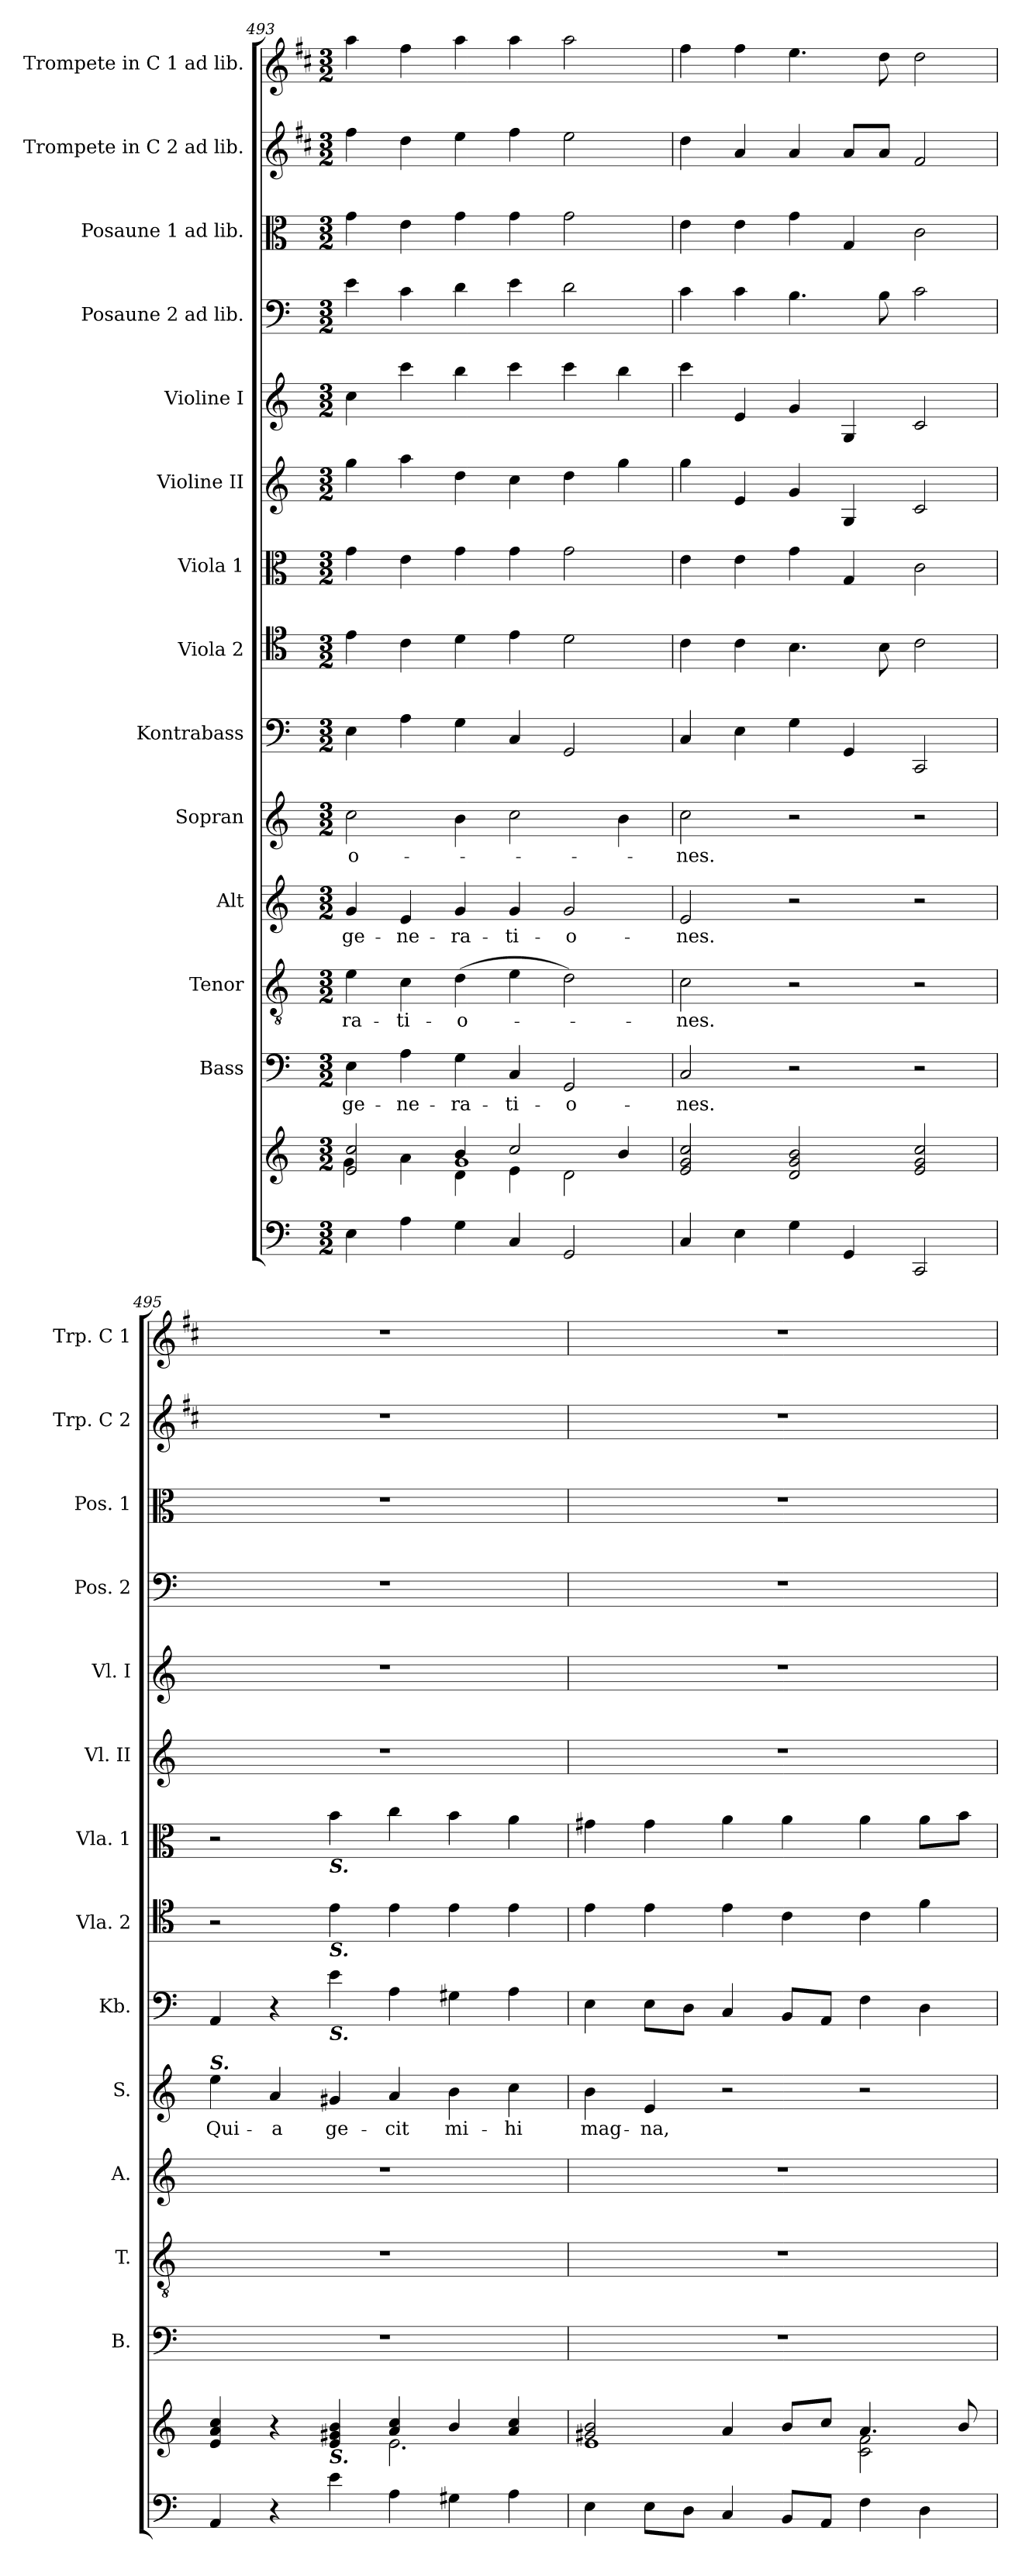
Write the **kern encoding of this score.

**kern	**kern	**kern	**text	**kern	**text	**kern	**text	**kern	**text	**kern	**kern	**kern	**kern	**kern	**kern	**kern	**kern	**kern
*part14	*part14	*part13	*part13	*part12	*part12	*part11	*part11	*part10	*part10	*part9	*part8	*part7	*part6	*part5	*part4	*part3	*part2	*part1
*staff15	*staff14	*staff13	*staff13	*staff12	*staff12	*staff11	*staff11	*staff10	*staff10	*staff9	*staff8	*staff7	*staff6	*staff5	*staff4	*staff3	*staff2	*staff1
*	*	*I"Bass	*	*I"Tenor	*	*I"Alt	*	*I"Sopran	*	*I"Kontrabass	*I"Viola 2	*I"Viola 1	*I"Violine II	*I"Violine I	*I"Posaune 2 ad lib.	*I"Posaune 1 ad lib.	*I"Trompete in C 2 ad lib.	*I"Trompete in C 1 ad lib.
*	*	*I'B.	*	*I'T.	*	*I'A.	*	*I'S.	*	*I'Kb.	*I'Vla. 2	*I'Vla. 1	*I'Vl. II	*I'Vl. I	*I'Pos. 2	*I'Pos. 1	*I'Trp. C 2	*I'Trp. C 1
!!LO:PB:g=z
*clefF4	*clefG2	*clefF4	*	*clefGv2	*	*clefG2	*	*clefG2	*	*clefF4	*clefC4	*clefC3	*clefG2	*clefG2	*clefF4	*clefC3	*clefG2	*clefG2
*	*	*	*	*	*	*	*	*	*	*ITrd7c12	*	*	*	*	*	*	*ITrd1c2	*ITrd1c2
*k[]	*k[]	*k[]	*	*k[]	*	*k[]	*	*k[]	*	*k[]	*k[]	*k[]	*k[]	*k[]	*k[]	*k[]	*k[]	*k[]
*C:	*C:	*C:	*	*C:	*	*C:	*	*C:	*	*C:	*C:	*C:	*C:	*C:	*C:	*C:	*C:	*C:
*M3/2	*M3/2	*M3/2	*	*M3/2	*	*M3/2	*	*M3/2	*	*M3/2	*M3/2	*M3/2	*M3/2	*M3/2	*M3/2	*M3/2	*M3/2	*M3/2
=493	=493	=493	=493	=493	=493	=493	=493	=493	=493	=493	=493	=493	=493	=493	=493	=493	=493	=493
*	*^	*	*	*	*	*	*	*	*	*	*	*	*	*	*	*	*	*
*	*	*^	*	*	*	*	*	*	*	*	*	*	*	*	*	*	*	*	*
!	!	!	!	!	!LO:LY:b	!	!LO:LY:b	!	!LO:LY:b	!	!LO:LY:b	!	!	!	!	!	!	!	!	!
4E\	2e/ 2cc/	4g\	2ryy	4E\	ge-	4e\	-ra-	4g/	ge-	2cc\	-o-	4EE\	4e\	4g\	4gg\	4cc\	4e\	4g\	4ee\	4gg\
!	!	!	!	!	!LO:LY:b	!	!LO:LY:b	!	!LO:LY:b	!	!	!	!	!	!	!	!	!	!	!
4A\	.	4a\	.	4A\	-ne-	4c\	-ti-	4e/	-ne-	.	.	4AA\	4c\	4e\	4aa\	4ccc\	4c\	4e\	4cc\	4ee\
!	!	!	!	!	!LO:LY:b	!	!LO:LY:b	!	!LO:LY:b	!	!	!	!	!	!	!	!	!	!	!
4G\	4b/	4d\	1g	4G\	-ra-	(>4d\	-o-	4g/	-ra-	4b\	.	4GG\	4d\	4g\	4dd\	4bb\	4d\	4g\	4dd\	4gg\
!	!	!	!	!	!LO:LY:b	!	!	!	!LO:LY:b	!	!	!	!	!	!	!	!	!	!	!
4C/	2cc/	4e\	.	4C/	-ti-	4e\	.	4g/	-ti-	2cc\	.	4CC/	4e\	4g\	4cc\	4ccc\	4e\	4g\	4ee\	4gg\
!	!	!	!	!	!LO:LY:b	!	!	!	!LO:LY:b	!	!	!	!	!	!	!	!	!	!	!
2GG/	.	2d\	.	2GG/	-o-	2d\)	.	2g/	-o-	.	.	2GGG/	2d\	2g\	4dd\	4ccc\	2d\	2g\	2dd\	2gg\
.	4b/	.	.	.	.	.	.	.	.	4b\	.	.	.	.	4gg\	4bb\	.	.	.	.
*	*v	*v	*v	*	*	*	*	*	*	*	*	*	*	*	*	*	*	*	*	*
=494	=494	=494	=494	=494	=494	=494	=494	=494	=494	=494	=494	=494	=494	=494	=494	=494	=494	=494
!	!	!	!LO:LY:b	!	!LO:LY:b	!	!LO:LY:b	!	!LO:LY:b	!	!	!	!	!	!	!	!	!
4C/	2e/ 2g/ 2cc/	2C/	-nes.	2c\	-nes.	2e/	-nes.	2cc\	-nes.	4CC/	4c\	4e\	4gg\	4ccc\	4c\	4e\	4cc\	4ee\
4E\	.	.	.	.	.	.	.	.	.	4EE\	4c\	4e\	4e/	4e/	4c\	4e\	4g/	4ee\
4G\	2d/ 2g/ 2b/	2r	.	2r	.	2r	.	2r	.	4GG\	4.B\	4g\	4g/	4g/	4.B\	4g\	4g/	4.dd\
4GG/	.	.	.	.	.	.	.	.	.	4GGG/	.	4G/	4G/	4G/	.	4G/	8g/L	.
.	.	.	.	.	.	.	.	.	.	.	8B\	.	.	.	8B\	.	8g/J	8cc\
2CC/	2e/ 2g/ 2cc/	2r	.	2r	.	2r	.	2r	.	2CCC/	2c\	2c\	2c/	2c/	2c\	2c\	2e/	2cc\
=495	=495	=495	=495	=495	=495	=495	=495	=495	=495	=495	=495	=495	=495	=495	=495	=495	=495	=495
*	*^	*	*	*	*	*	*	*	*	*	*	*	*	*	*	*	*	*
!	!	!	!	!	!	!	!	!	!LO:TX:a:Bi:t=S.	!	!	!	!	!	!	!	!	!	!
!	!	!	!	!	!	!	!	!	!	!LO:LY:b	!	!	!	!	!	!	!	!	!
4AA/	4e/ 4a/ 4cc/	2.ryy	1.r	.	1.r	.	1.r	.	4ee\	Qui-	4AAA/	2r	2r	1.r	1.r	1.r	1.r	1.r	1.r
!	!	!	!	!	!	!	!	!	!	!LO:LY:b	!	!	!	!	!	!	!	!	!
4r	4r	.	.	.	.	.	.	.	4a/	-a	4r	.	.	.	.	.	.	.	.
!	!	!	!	!	!	!	!	!	!	!	!	!	!LO:TX:b:Bi:t=S.	!	!	!	!	!	!
!	!	!	!	!	!	!	!	!	!	!	!	!LO:TX:b:Bi:t=S.	!	!	!	!	!	!	!
!	!	!	!	!	!	!	!	!	!	!	!LO:TX:b:Bi:t=S.	!	!	!	!	!	!	!	!
!	!LO:TX:b:Bi:t=S.	!	!	!	!	!	!	!	!	!	!	!	!	!	!	!	!	!	!
!	!	!	!	!	!	!	!	!	!	!LO:LY:b	!	!	!	!	!	!	!	!	!
4e\	4e/ 4g#X/ 4b/	.	.	.	.	.	.	.	4g#X/	ge-	4E\	4e\	4b\	.	.	.	.	.	.
!	!	!	!	!	!	!	!	!	!	!LO:LY:b	!	!	!	!	!	!	!	!	!
4A\	4a/ 4cc/	2.e\	.	.	.	.	.	.	4a/	-cit	4AA\	4e\	4cc\	.	.	.	.	.	.
!	!	!	!	!	!	!	!	!	!	!LO:LY:b	!	!	!	!	!	!	!	!	!
4G#X\	4b/	.	.	.	.	.	.	.	4b\	mi-	4GG#X\	4e\	4b\	.	.	.	.	.	.
!	!	!	!	!	!	!	!	!	!	!LO:LY:b	!	!	!	!	!	!	!	!	!
4A\	4a/ 4cc/	.	.	.	.	.	.	.	4cc\	-hi	4AA\	4e\	4a\	.	.	.	.	.	.
=496	=496	=496	=496	=496	=496	=496	=496	=496	=496	=496	=496	=496	=496	=496	=496	=496	=496	=496	=496
!	!	!	!	!	!	!	!	!	!	!LO:LY:b	!	!	!	!	!	!	!	!	!
4E\	2g#X/ 2b/	1e	1.r	.	1.r	.	1.r	.	4b\	mag-	4EE\	4e\	4g#X\	1.r	1.r	1.r	1.r	1.r	1.r
!	!	!	!	!	!	!	!	!	!	!LO:LY:b	!	!	!	!	!	!	!	!	!
8E\L	.	.	.	.	.	.	.	.	4e/	-na,	8EE\L	4e\	4g#\	.	.	.	.	.	.
8D\J	.	.	.	.	.	.	.	.	.	.	8DD\J	.	.	.	.	.	.	.	.
4C/	4a/	.	.	.	.	.	.	.	2r	.	4CC/	4e\	4a\	.	.	.	.	.	.
8BB/L	8b/L	.	.	.	.	.	.	.	.	.	8BBB/L	4c\	4a\	.	.	.	.	.	.
8AA/J	8cc/J	.	.	.	.	.	.	.	.	.	8AAA/J	.	.	.	.	.	.	.	.
4F\	4.a/	2c\ 2f\	.	.	.	.	.	.	2r	.	4FF\	4c\	4a\	.	.	.	.	.	.
4D\	.	.	.	.	.	.	.	.	.	.	4DD\	4f\	8a\L	.	.	.	.	.	.
.	8b/	.	.	.	.	.	.	.	.	.	.	.	8b\J	.	.	.	.	.	.
*	*v	*v	*	*	*	*	*	*	*	*	*	*	*	*	*	*	*	*	*
=	=	=	=	=	=	=	=	=	=	=	=	=	=	=	=	=	=	=
*-	*-	*-	*-	*-	*-	*-	*-	*-	*-	*-	*-	*-	*-	*-	*-	*-	*-	*-
